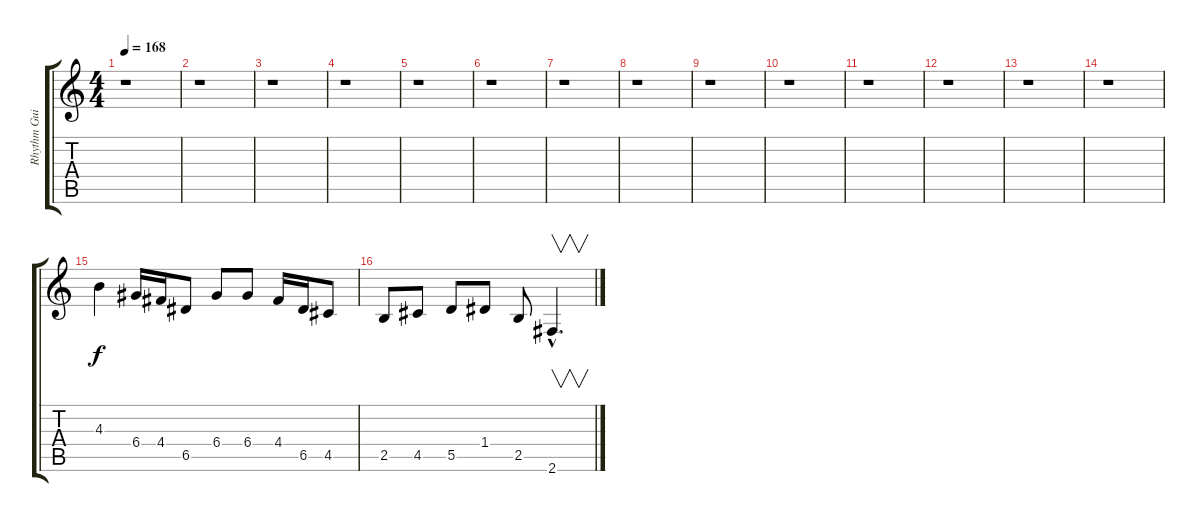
\track ("Rhythm Guitar" "Rhythm Gui") {instrument distortionguitar}
\staff {score tabs}
\tuning (E4 B3 G3 D3 A2 E2) {hide}
\ts (4 4)
\tempo 168
\clef g2
\ks c
r.1{dy f} |
r.1 |
r.1 |
r.1 |
r.1 |
r.1 |
r.1 |
r.1 |
r.1 |
r.1 |
r.1 |
r.1 |
r.1 |
r.1 |
4.3.4 6.4.16 4.4.16 6.5.8 6.4.8 6.4.8 4.4.16 6.5.16 4.5.8 |
2.5.8 4.5.8 5.5.8 1.4.8 2.5.8 2.6{hac}.4{v d}
